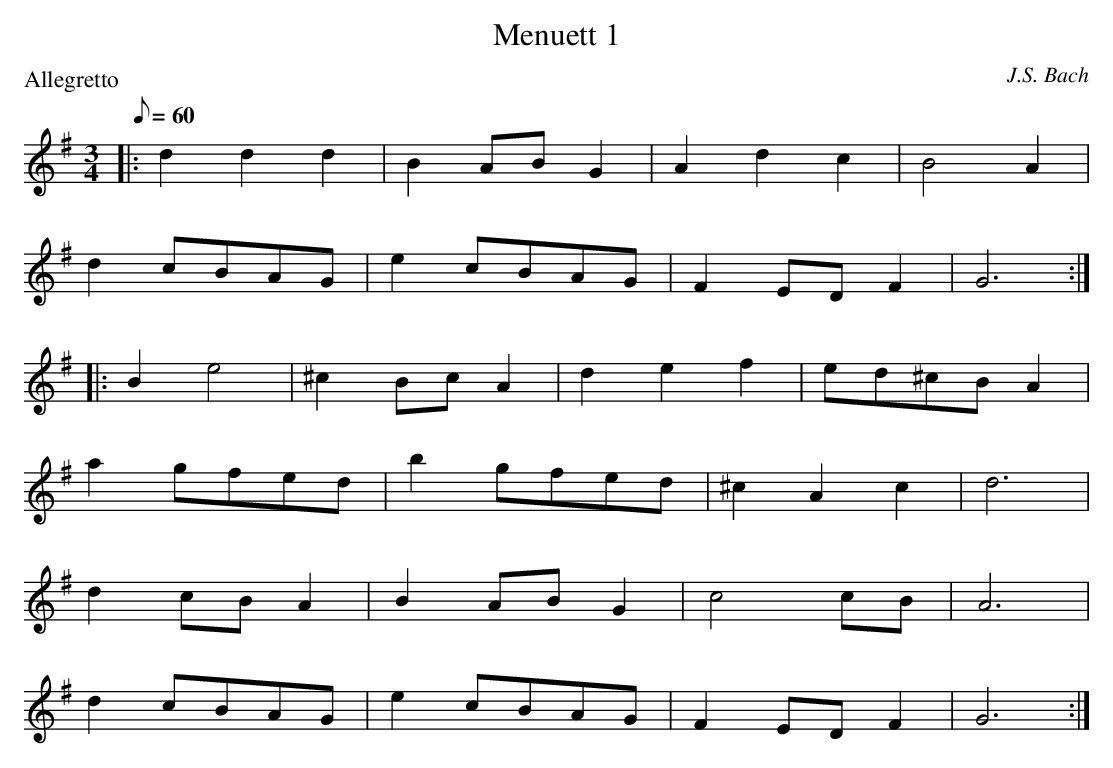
X:1
T: Menuett 1
C: J.S. Bach
P: Allegretto
M: 3/4
L: 1/8
K: G
Q: 60
V: 1
|: d2d2d2 | B2ABG2 | A2d2c2 | B4A2 |
d2cBAG | e2cBAG | F2EDF2 | G6 :|
|: B2e4 | ^c2BcA2 | d2e2f2 | ed^cBA2 |
a2gfed | b2gfed | ^c2A2c2 | d6 |
d2cBA2 | B2ABG2 | c4cB | A6 |
d2cBAG | e2cBAG | F2EDF2 | G6 :|
